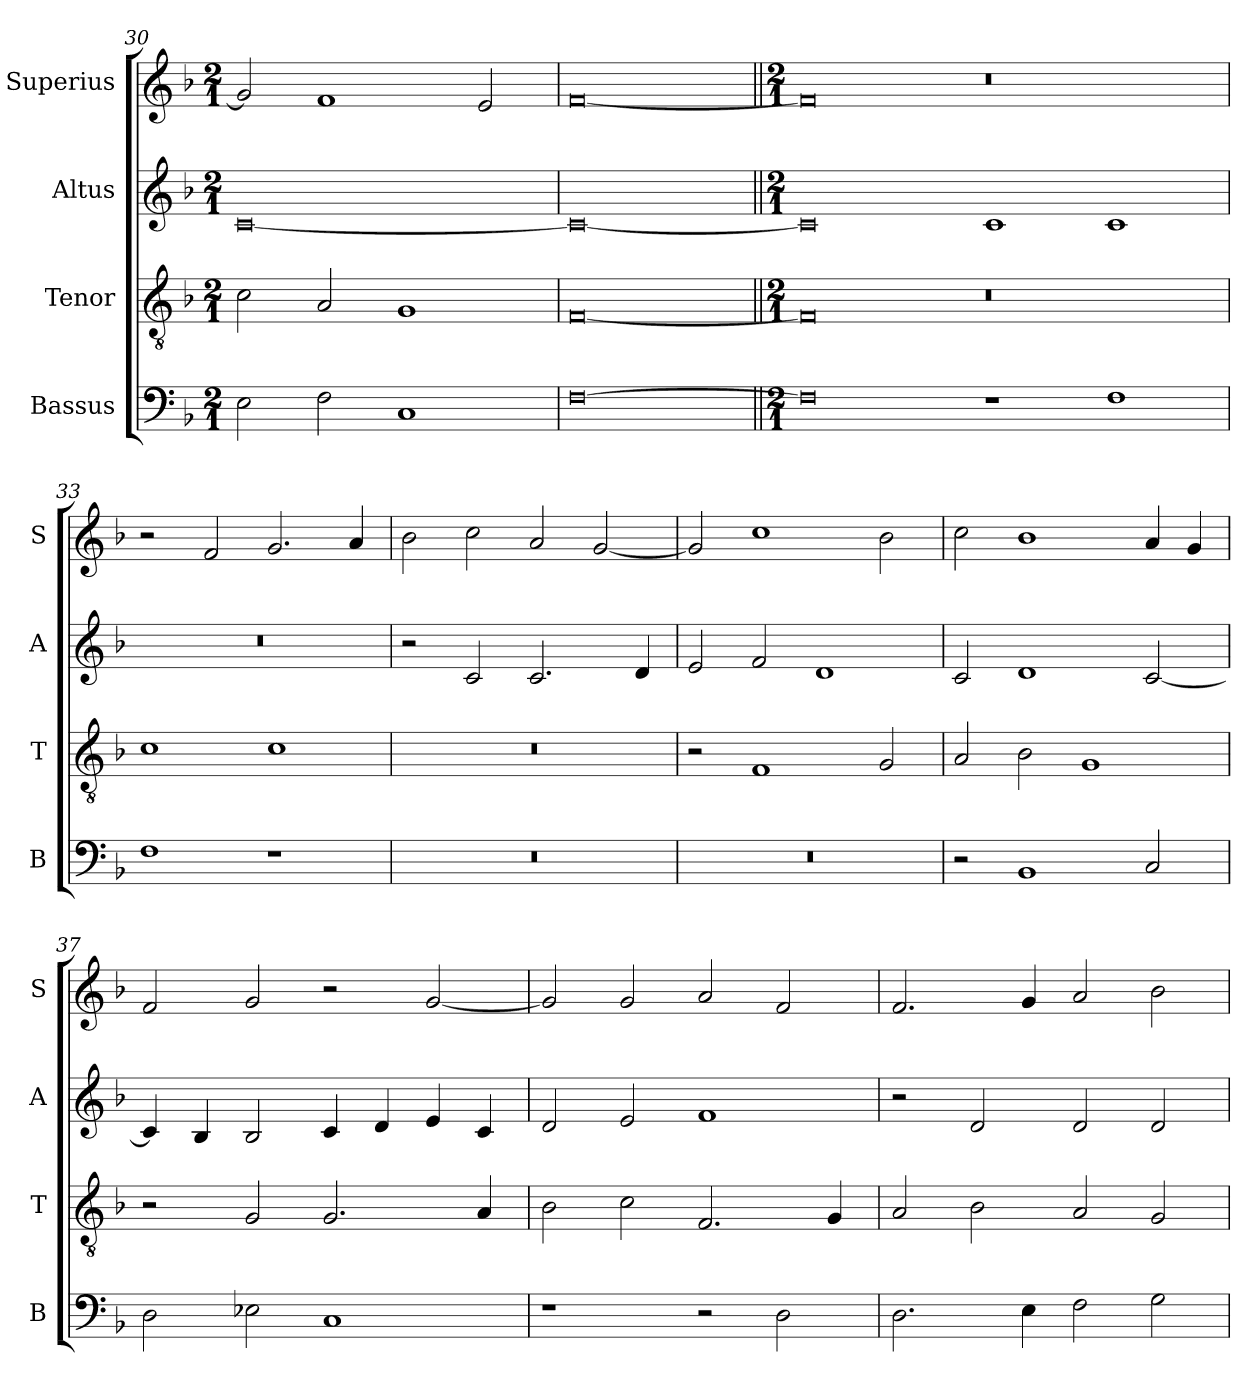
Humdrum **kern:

**kern	**kern	**kern	**kern
*part4	*part3	*part2	*part1
*staff4	*staff3	*staff2	*staff1
*I"Bassus	*I"Tenor	*I"Altus	*I"Superius
*I'B	*I'T	*I'A	*I'S
*clefF4	*clefGv2	*clefG2	*clefG2
*k[b-]	*k[b-]	*k[b-]	*k[b-]
*F:	*F:	*F:	*F:
*M2/1	*M2/1	*M2/1	*M2/1
=30	=30	=30	=30
2E	2c	[0c	2g]
2F	2A	.	1f
1C	1G	.	.
.	.	.	2e
=31	=31	=31	=31
[0F	[0F	0c_	[0f
=32||	=32||	=32||	=32||
*M2/1	*M2/1	*M2/1	*M2/1
0F]	0F]	0c]	0f]
1r	0r	1c	0r
1F	.	1c	.
=33	=33	=33	=33
1F	1c	0r	2r
.	.	.	2f
1r	1c	.	2.g
.	.	.	4a
=34	=34	=34	=34
0r	0r	2r	2b-
.	.	2c	2cc
.	.	2.c	2a
.	.	.	[2g
.	.	4d	.
=35	=35	=35	=35
0r	2r	2e	2g]
.	1F	2f	1cc
.	.	1d	.
.	2G	.	2b-
=36	=36	=36	=36
2r	2A	2c	2cc
1BB-	2B-	1d	1b-
.	1G	.	.
2C	.	[2c	4a
.	.	.	4g
=37	=37	=37	=37
2D	2r	4c]	2f
.	.	4B-	.
2E-X	2G	2B-	2g
1C	2.G	4c	2r
.	.	4d	.
.	.	4e	[2g
.	4A	4c	.
=38	=38	=38	=38
1r	2B-	2d	2g]
.	2c	2e	2g
2r	2.F	1f	2a
2D	.	.	2f
.	4G	.	.
=39	=39	=39	=39
2.D	2A	2r	2.f
.	2B-	2d	.
4E	.	.	4g
2F	2A	2d	2a
2G	2G	2d	2b-
=	=	=	=
*-	*-	*-	*-
